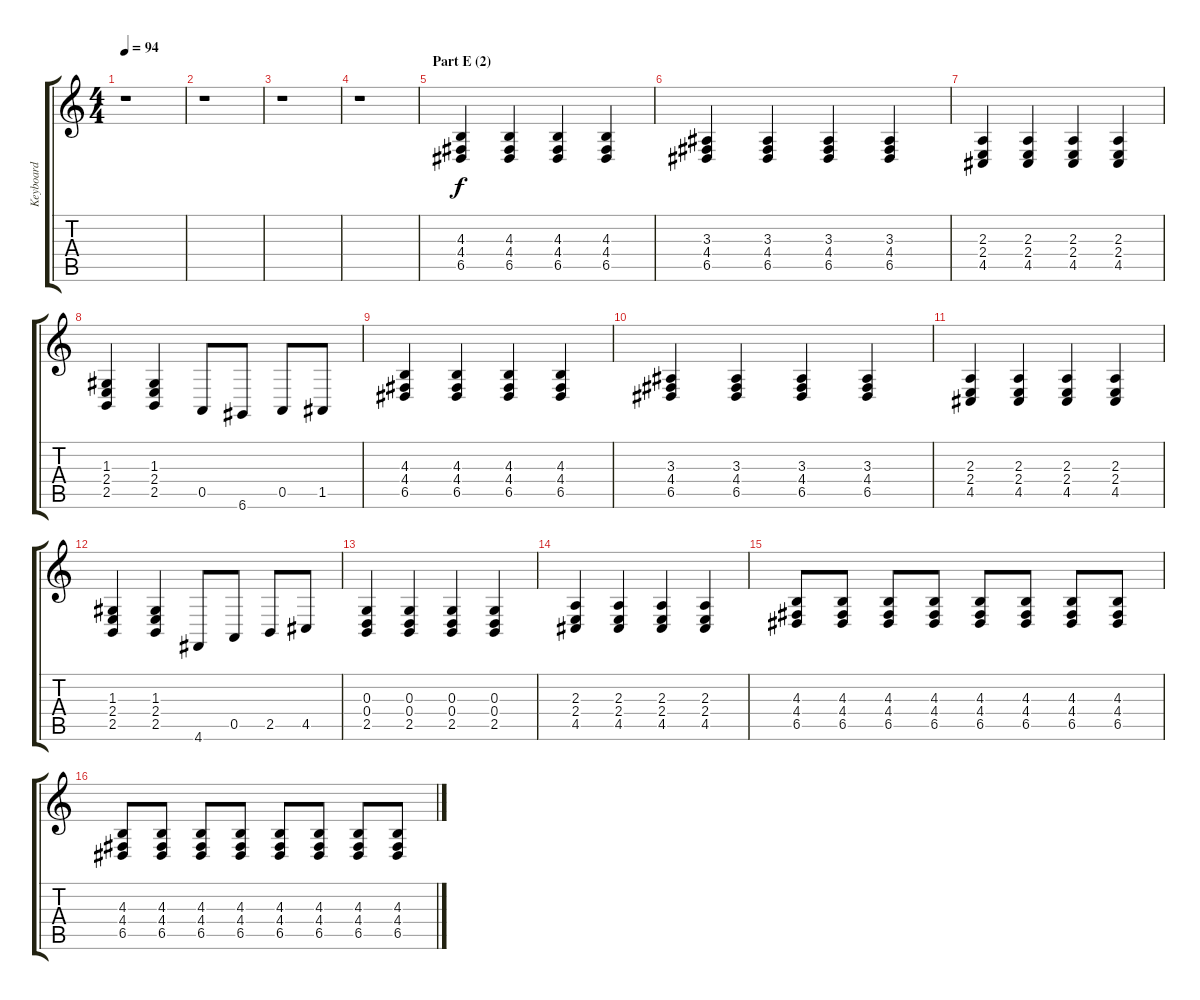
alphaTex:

\track ("Keyboard" "Keyboard") {instrument lead5charang}
\staff {score tabs}
\tuning (E4 B3 G3 D3 A2 D2) {hide}
\ts (4 4)
\tempo 94
\clef g2
\ks c
r.1{dy f} |
r.1 |
r.1 |
r.1 |
\section ("" "Part E (2)")
(4.3 4.4 6.5).4{volume 13 instrument stringensemble1} (4.3 4.4 6.5).4 (4.3 4.4 6.5).4 (4.3 4.4 6.5).4 |
(3.3 4.4 6.5).4 (3.3 4.4 6.5).4 (3.3 4.4 6.5).4 (3.3 4.4 6.5).4 |
(2.3 2.4 4.5).4 (2.3 2.4 4.5).4 (2.3 2.4 4.5).4 (2.3 2.4 4.5).4 |
(1.3 2.4 2.5).4 (1.3 2.4 2.5).4 0.5.8 6.6.8 0.5.8 1.5.8 |
(4.3 4.4 6.5).4 (4.3 4.4 6.5).4 (4.3 4.4 6.5).4 (4.3 4.4 6.5).4 |
(3.3 4.4 6.5).4 (3.3 4.4 6.5).4 (3.3 4.4 6.5).4 (3.3 4.4 6.5).4 |
(2.3 2.4 4.5).4 (2.3 2.4 4.5).4 (2.3 2.4 4.5).4 (2.3 2.4 4.5).4 |
(1.3 2.4 2.5).4 (1.3 2.4 2.5).4 4.6.8 0.5.8 2.5.8 4.5.8 |
(0.3 0.4 2.5).4 (0.3 0.4 2.5).4 (0.3 0.4 2.5).4 (0.3 0.4 2.5).4 |
(2.3 2.4 4.5).4 (2.3 2.4 4.5).4 (2.3 2.4 4.5).4 (2.3 2.4 4.5).4 |
(4.3 4.4 6.5).8 (4.3 4.4 6.5).8 (4.3 4.4 6.5).8 (4.3 4.4 6.5).8 (4.3 4.4 6.5).8 (4.3 4.4 6.5).8 (4.3 4.4 6.5).8 (4.3 4.4 6.5).8 |
(4.3 4.4 6.5).8 (4.3 4.4 6.5).8 (4.3 4.4 6.5).8 (4.3 4.4 6.5).8 (4.3 4.4 6.5).8 (4.3 4.4 6.5).8 (4.3 4.4 6.5).8 (4.3 4.4 6.5).8
